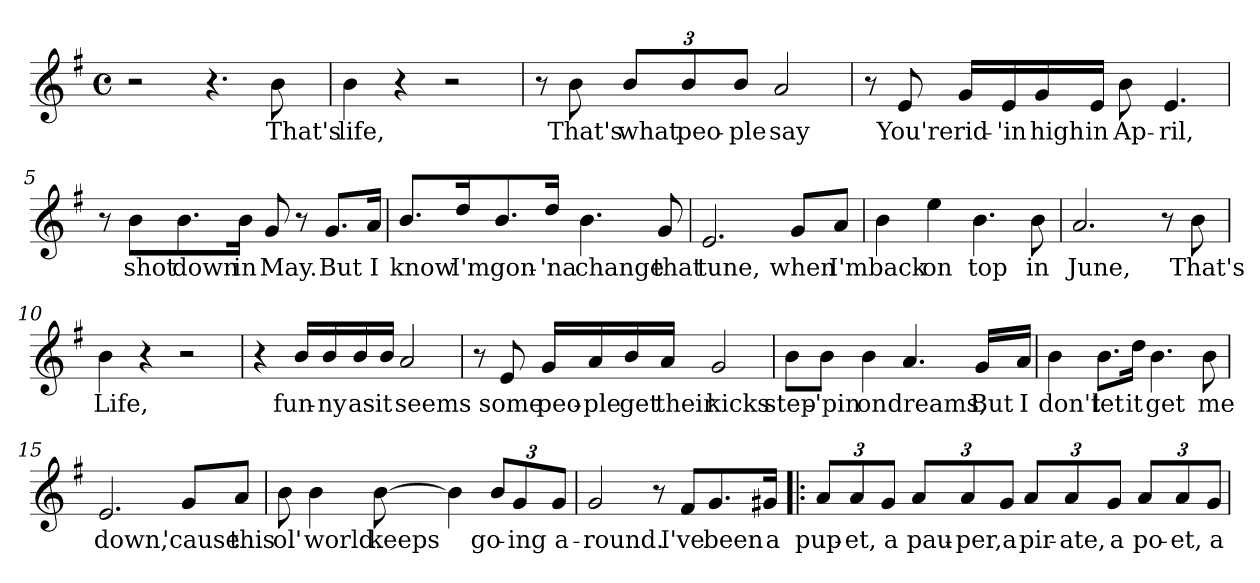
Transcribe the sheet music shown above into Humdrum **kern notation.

**kern	**text
*part1	*part1
*staff1	*staff1
*clefG2	*
*k[f#]	*
*G:	*
*M4/4	*
*met(c)	*
=1	=1
2r	.
4.r	.
8b\	That's
=2	=2
4b\	life,
4r	.
2r	.
=3	=3
8r	.
8b\	That's
*Xbrackettup	*
12b/L	what
12b/	peo-
12b/J	-ple
2a/	say
=4	=4
8r	.
8e/	You're
16g/L	rid-
16e/	-'in
16g/	high
16e/J	in
8b\	Ap-
4.e/	-ril,
!!LO:LB:g=z
=5	=5
8r	.
8b\L	shot
8.b\	down
16b\J	in
8g/	May.
8r	.
8.g/L	But
16a/J	I
=6	=6
8.b/L	know
16dd/	I'm
8.b/	gon-
16dd/J	-'na
4.b\	change
8g/	that
=7	=7
2.e/	tune,
8g/L	when
8a/J	I'm
!!LO:LB:g=z
=8	=8
4b\	back
4ee\	on
4.b\	top
8b\	in
=9	=9
2.a/	June,
8r	.
8b\	That's
=10	=10
4b\	Life,
4r	.
2r	.
=11	=11
4r	.
16b/L	fun-
16b/	-ny
16b/	as
16b/J	it
2a/	seems
!!LO:LB:g=z
=12	=12
8r	.
8e/	some
16g/L	peo-
16a/	-ple
16b/	get
16a/J	their
2g/	kicks
=13	=13
8b\L	step-
8b\J	-'pin
4b\	on
4.a/	dreams,
16g/L	But
16a/J	I
=14	=14
4b\	don't
8.b\L	let
16dd\J	it
4.b\	get
8b\	me
!!LO:LB:g=z
=15	=15
2.e/	down,
8g/L	'cause
8a/J	this
=16	=16
8b\	ol'
4b\	world
[8b\	keeps
4b\]	.
12b/L	go-
12g/	-ing
12g/J	a-
=17	=17
2g/	-round.
8r	.
8f#/L	I've
8.g/	been
16g#X/J	a
!!LO:LB:g=z
=18!|:	=18!|:
12a/L	pup-
12a/	-et,
12g/J	a
12a/L	pau-
12a/	-per
12g/J	,a
12a/L	pir-
12a/	-ate,
12g/J	a
12a/L	po-
12a/	et,
12g/J	a
=	=
*-	*-
